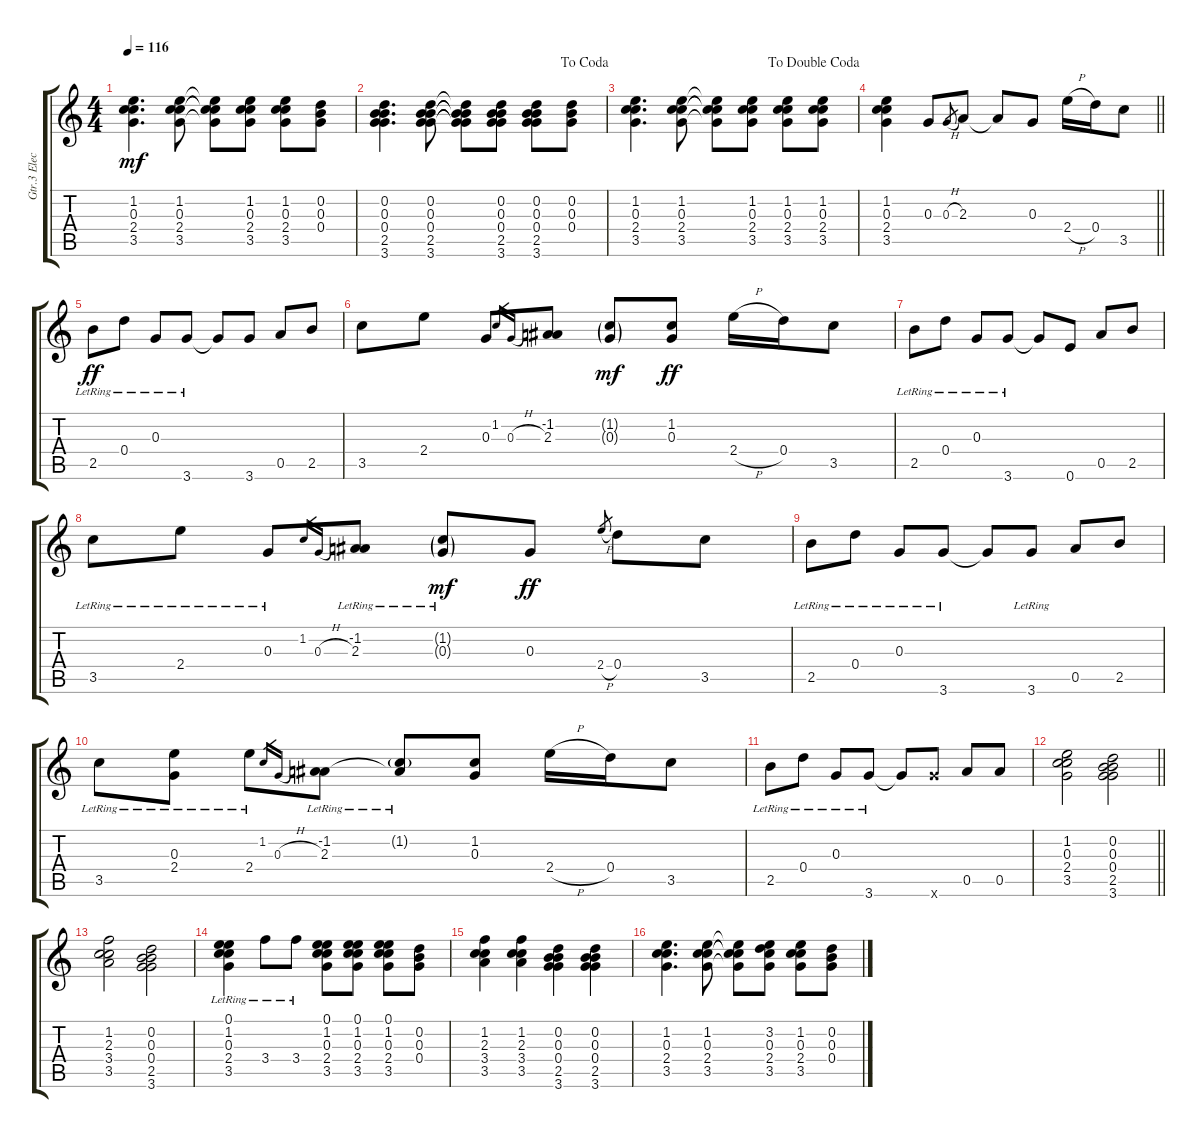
\track ("Gtr.3 Electric Gtr (Clean) & Chorus" "Gtr.3 Elec") {instrument electricguitarclean}
\staff {score tabs}
\tuning (E4 B3 G3 D4 A3 E3) {hide}
\ts (4 4)
\tempo 116
\clef g2
\ks c
(1.2 0.3 2.4 3.5).4{d dy mf} (1.2 0.3 2.4 3.5).8 (1.2{t} 0.3{t} 2.4{t} 3.5{t}).8 (1.2 0.3 2.4 3.5).8 (1.2 0.3 2.4 3.5).8 (0.2 0.3 0.4).8 |
\jump dacoda
(0.2 0.3 0.4 2.5 3.6).4{d} (0.2 0.3 0.4 2.5 3.6).8 (0.2{t} 0.3{t} 0.4{t} 2.5{t} 3.6{t}).8 (0.2 0.3 0.4 2.5 3.6).8 (0.2 0.3 0.4 2.5 3.6).8 (0.2 0.3 0.4).8 |
\jump dadoublecoda
(1.2 0.3 2.4 3.5).4{d} (1.2 0.3 2.4 3.5).8 (1.2{t} 0.3{t} 2.4{t} 3.5{t}).8 (1.2 0.3 2.4 3.5).8 (1.2 0.3 2.4 3.5).8 (1.2 0.3 2.4 3.5).8 |
\barLineRight lightlight
(1.2 0.3 2.4 3.5).4 0.3.8 0.3{h}.8{gr} 2.3.8 2.3{t}.8 0.3.8 2.4{h}.16 0.4.16 3.5.8 |
2.5{lr}.8{dy ff} 0.4{lr}.8 0.3{lr}.8 3.6{lr}.8 3.6{t}.8 3.6.8 0.5.8 2.5.8 |
3.5.8 2.4.8 0.3.8 1.2.16{gr} 0.3{h}.16{gr} (-1.2 2.3).8 (1.2{g} 0.3{g}).8{dy mf} (1.2 0.3).8{dy ff} 2.4{h}.16 0.4.16 3.5.8 |
2.5{lr}.8 0.4{lr}.8 0.3{lr}.8 3.6{lr}.8 3.6{t}.8 0.6.8 0.5.8 2.5.8 |
3.5{lr}.8 2.4{lr}.8 0.3{lr}.8 1.2.16{gr} 0.3{h}.16{gr} (-1.2 2.3{lr}).8 (1.2{g lr} 0.3{g lr}).8{dy mf} 0.3.8{dy ff} 2.4{h}.8{gr} 0.4.8 3.5.8 |
2.5{lr}.8 0.4{lr}.8 0.3{lr}.8 3.6{lr}.8 3.6{t}.8 3.6{lr}.8 0.5.8 2.5.8 |
3.5{lr}.8 (0.3{lr} 2.4{lr}).8 2.4{lr}.8 1.2.16{gr} 0.3{h}.16{gr} (-1.2 2.3{lr}).8 (1.2{g lr} 2.3{t}).8 (1.2 0.3).8 2.4{h}.16 0.4.16 3.5.8 |
2.5{lr}.8 0.4{lr}.8 0.3{lr}.8 3.6{lr}.8 3.6{t}.8 3.6{x}.8 0.5.8 0.5.8 |
\barLineRight lightlight
(1.2 0.3 2.4 3.5).2 (0.2 0.3 0.4 2.5 3.6).2 |
(1.2 2.3 3.4 3.5).2 (0.2 0.3 0.4 2.5 3.6).2 |
(0.1{lr} 1.2{lr} 0.3{lr} 2.4{lr} 3.5{lr}).4 3.4{lr}.8 3.4{lr}.8 (0.1 1.2 0.3 2.4 3.5).8 (0.1 1.2 0.3 2.4 3.5).8 (0.1 1.2 0.3 2.4 3.5).8 (0.2 0.3 0.4).8 |
(1.2 2.3 3.4 3.5).4 (1.2 2.3 3.4 3.5).4 (0.2 0.3 0.4 2.5 3.6).4 (0.2 0.3 0.4 2.5 3.6).4 |
(1.2 0.3 2.4 3.5).4{d} (1.2 0.3 2.4 3.5).8 (1.2{t} 0.3{t} 2.4{t} 3.5{t}).8 (3.2 0.3 2.4 3.5).8 (1.2 0.3 2.4 3.5).8 (0.2 0.3 0.4).8
